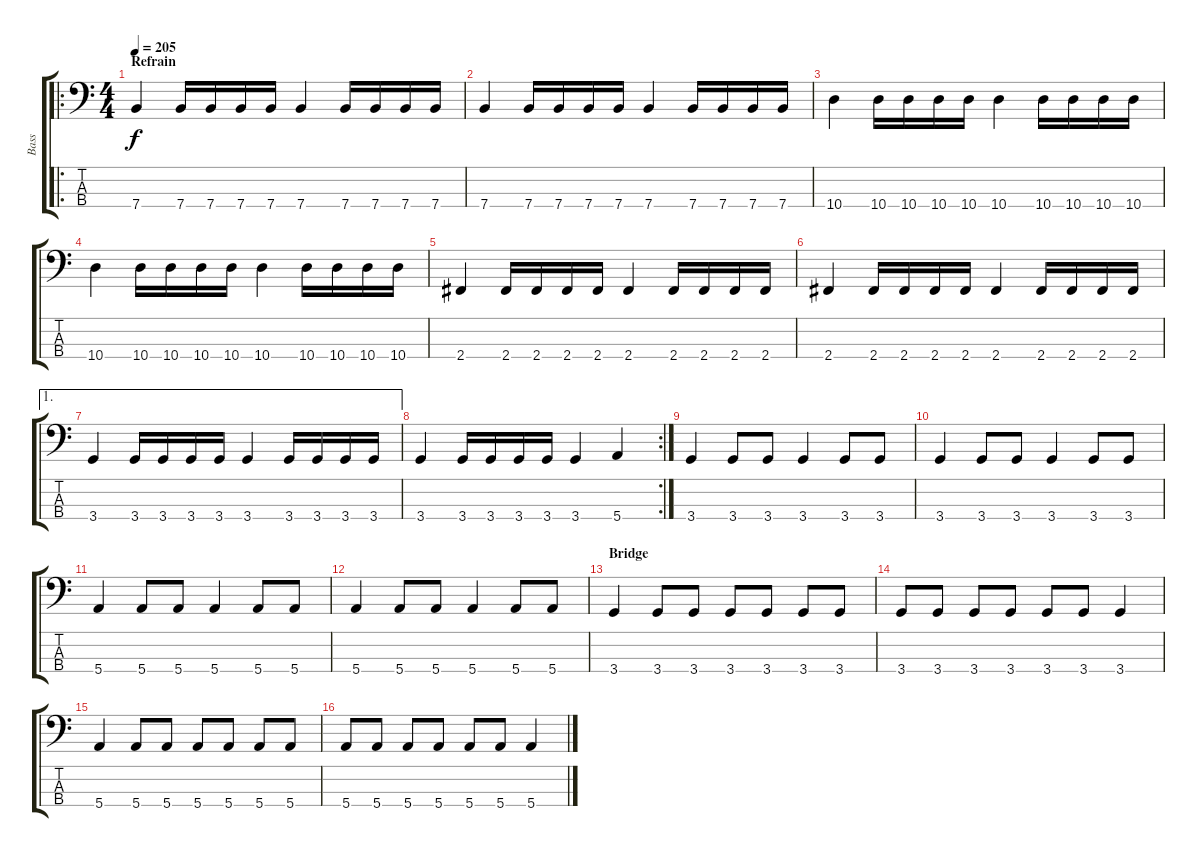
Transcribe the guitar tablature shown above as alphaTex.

\track ("Bass" "Bass") {instrument electricbasspick}
\staff {score tabs}
\tuning (G2 D2 A1 E1) {hide}
\ro
\ts (4 4)
\section ("" "Refrain")
\tempo 205
\clef f4
\ks c
7.4.4{dy f} 7.4.16 7.4.16 7.4.16 7.4.16 7.4.4 7.4.16 7.4.16 7.4.16 7.4.16 |
7.4.4 7.4.16 7.4.16 7.4.16 7.4.16 7.4.4 7.4.16 7.4.16 7.4.16 7.4.16 |
10.4.4 10.4.16 10.4.16 10.4.16 10.4.16 10.4.4 10.4.16 10.4.16 10.4.16 10.4.16 |
10.4.4 10.4.16 10.4.16 10.4.16 10.4.16 10.4.4 10.4.16 10.4.16 10.4.16 10.4.16 |
2.4.4 2.4.16 2.4.16 2.4.16 2.4.16 2.4.4 2.4.16 2.4.16 2.4.16 2.4.16 |
2.4.4 2.4.16 2.4.16 2.4.16 2.4.16 2.4.4 2.4.16 2.4.16 2.4.16 2.4.16 |
\ae 1
3.4.4 3.4.16 3.4.16 3.4.16 3.4.16 3.4.4 3.4.16 3.4.16 3.4.16 3.4.16 |
\rc 2
3.4.4 3.4.16 3.4.16 3.4.16 3.4.16 3.4.4 5.4.4 |
3.4.4 3.4.8 3.4.8 3.4.4 3.4.8 3.4.8 |
3.4.4 3.4.8 3.4.8 3.4.4 3.4.8 3.4.8 |
5.4.4 5.4.8 5.4.8 5.4.4 5.4.8 5.4.8 |
5.4.4 5.4.8 5.4.8 5.4.4 5.4.8 5.4.8 |
\section ("" "Bridge")
3.4.4 3.4.8 3.4.8 3.4.8 3.4.8 3.4.8 3.4.8 |
3.4.8 3.4.8 3.4.8 3.4.8 3.4.8 3.4.8 3.4.4 |
5.4.4 5.4.8 5.4.8 5.4.8 5.4.8 5.4.8 5.4.8 |
5.4.8 5.4.8 5.4.8 5.4.8 5.4.8 5.4.8 5.4.4
